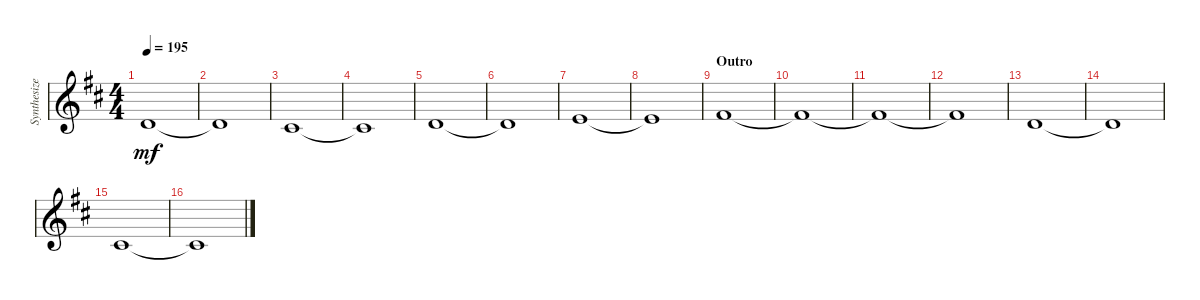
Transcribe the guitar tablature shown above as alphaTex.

\track ("Synthesizer (Staff 1)" "Synthesize") {instrument fx3crystal}
\staff {score}
\tuning (E4 B3 G3 D3 A2 E2 B1) {hide}
\ts (4 4)
\tempo 195
\clef g2
\ks bminor
3.2.1{dy mf} |
3.2{t}.1 |
2.2.1 |
2.2{t}.1 |
3.2.1 |
3.2{t}.1 |
0.1.1 |
0.1{t}.1 |
\section ("" "Outro")
2.1.1 |
2.1{t}.1 |
2.1{t}.1 |
2.1{t}.1 |
3.2.1 |
3.2{t}.1 |
2.2.1 |
2.2{t}.1
